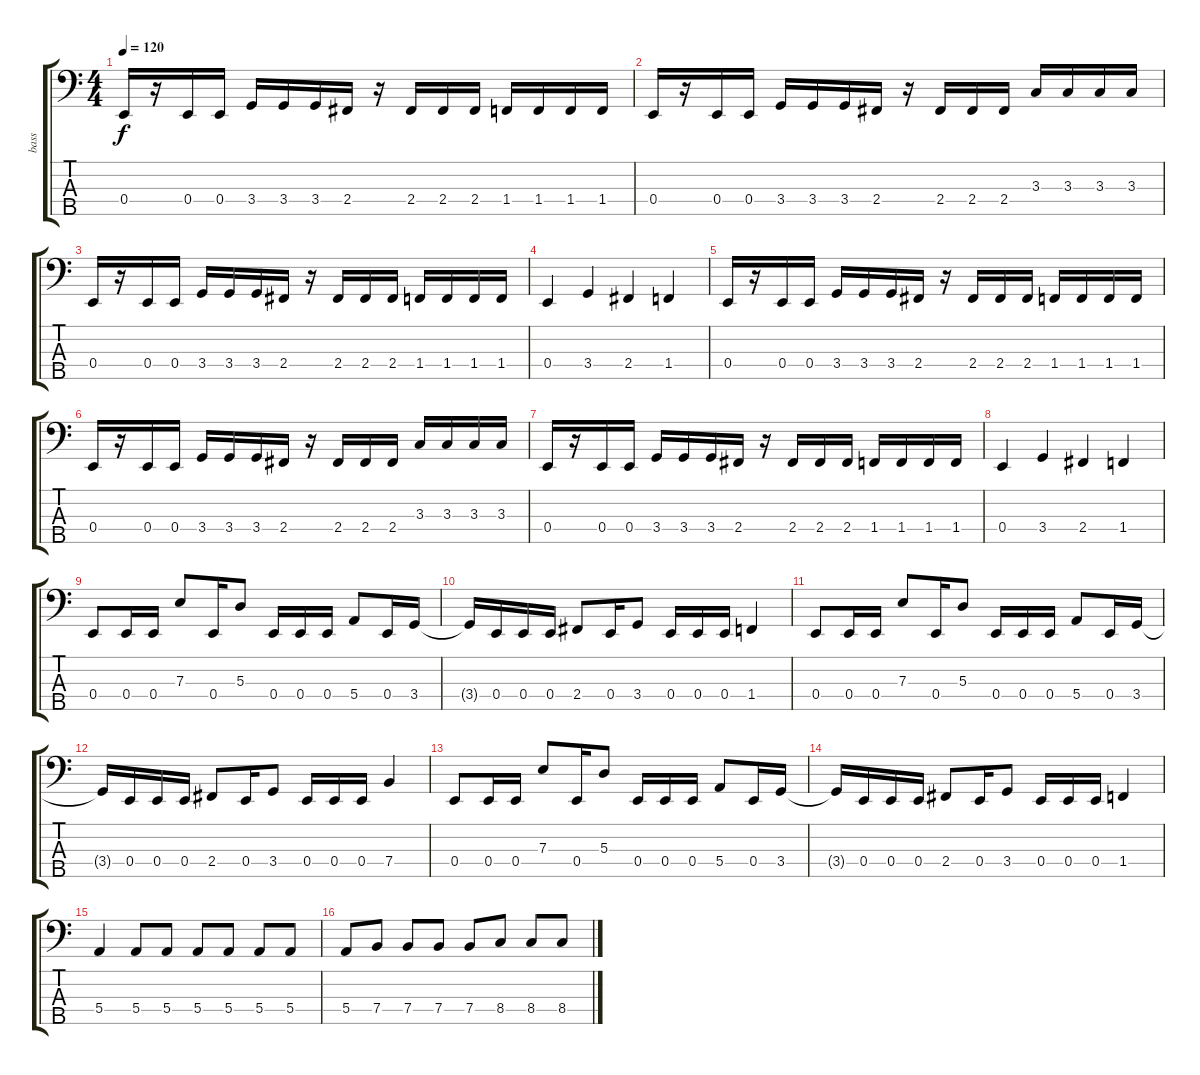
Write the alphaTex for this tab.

\track ("bass" "bass") {instrument electricbasspick}
\staff {score tabs}
\tuning (G2 D2 A1 E1 B0) {hide}
\ts (4 4)
\tempo 120
\clef f4
\ks c
0.4.16{dy f} r.16 0.4.16 0.4.16 3.4.16 3.4.16 3.4.16 2.4.16 r.16 2.4.16 2.4.16 2.4.16 1.4.16 1.4.16 1.4.16 1.4.16 |
0.4.16 r.16 0.4.16 0.4.16 3.4.16 3.4.16 3.4.16 2.4.16 r.16 2.4.16 2.4.16 2.4.16 3.3.16 3.3.16 3.3.16 3.3.16 |
0.4.16 r.16 0.4.16 0.4.16 3.4.16 3.4.16 3.4.16 2.4.16 r.16 2.4.16 2.4.16 2.4.16 1.4.16 1.4.16 1.4.16 1.4.16 |
0.4.4 3.4.4 2.4.4 1.4.4 |
0.4.16 r.16 0.4.16 0.4.16 3.4.16 3.4.16 3.4.16 2.4.16 r.16 2.4.16 2.4.16 2.4.16 1.4.16 1.4.16 1.4.16 1.4.16 |
0.4.16 r.16 0.4.16 0.4.16 3.4.16 3.4.16 3.4.16 2.4.16 r.16 2.4.16 2.4.16 2.4.16 3.3.16 3.3.16 3.3.16 3.3.16 |
0.4.16 r.16 0.4.16 0.4.16 3.4.16 3.4.16 3.4.16 2.4.16 r.16 2.4.16 2.4.16 2.4.16 1.4.16 1.4.16 1.4.16 1.4.16 |
0.4.4 3.4.4 2.4.4 1.4.4 |
0.4.8 0.4.16 0.4.16 7.3.8 0.4.16 5.3.8 0.4.16 0.4.16 0.4.16 5.4.8 0.4.16 3.4.16 |
3.4{t}.16 0.4.16 0.4.16 0.4.16 2.4.8 0.4.16 3.4.8 0.4.16 0.4.16 0.4.16 1.4.4 |
0.4.8 0.4.16 0.4.16 7.3.8 0.4.16 5.3.8 0.4.16 0.4.16 0.4.16 5.4.8 0.4.16 3.4.16 |
3.4{t}.16 0.4.16 0.4.16 0.4.16 2.4.8 0.4.16 3.4.8 0.4.16 0.4.16 0.4.16 7.4.4 |
0.4.8 0.4.16 0.4.16 7.3.8 0.4.16 5.3.8 0.4.16 0.4.16 0.4.16 5.4.8 0.4.16 3.4.16 |
3.4{t}.16 0.4.16 0.4.16 0.4.16 2.4.8 0.4.16 3.4.8 0.4.16 0.4.16 0.4.16 1.4.4 |
5.4.4 5.4.8 5.4.8 5.4.8 5.4.8 5.4.8 5.4.8 |
5.4.8 7.4.8 7.4.8 7.4.8 7.4.8 8.4.8 8.4.8 8.4.8
